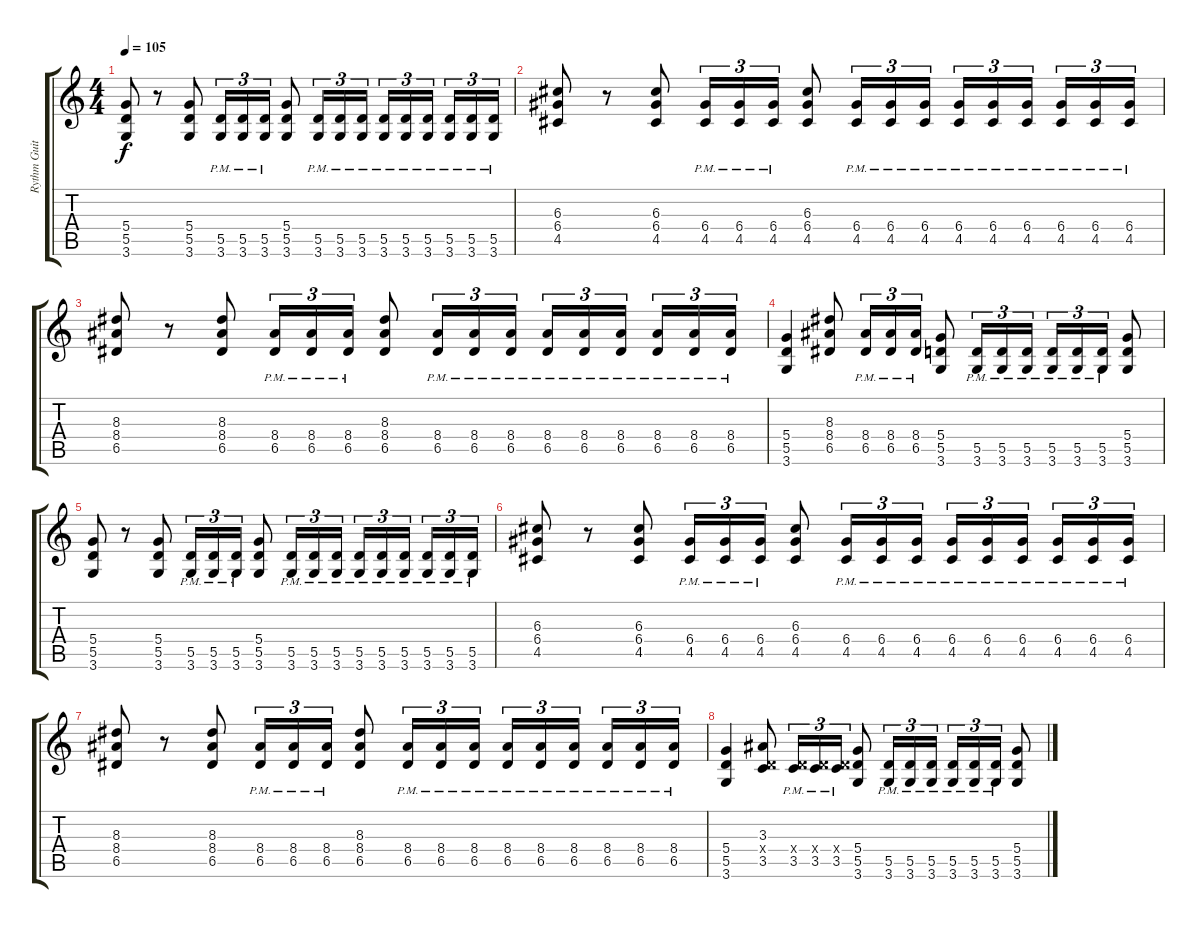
\track ("Rythm Guitar" "Rythm Guit") {instrument distortionguitar}
\staff {score tabs}
\tuning (E4 B3 G3 D3 A2 E2) {hide}
\ts (4 4)
\tempo 105
\clef g2
\ks c
(5.4 5.5 3.6).8{dy f} r.8 (5.4 5.5 3.6).8 (5.5{pm} 3.6{pm}).16{tu (3 2)} (5.5{pm} 3.6{pm}).16{tu (3 2)} (5.5{pm} 3.6{pm}).16{tu (3 2)} (5.4 5.5 3.6).8 (5.5{pm} 3.6{pm}).16{tu (3 2)} (5.5{pm} 3.6{pm}).16{tu (3 2)} (5.5{pm} 3.6{pm}).16{tu (3 2)} (5.5{pm} 3.6{pm}).16{tu (3 2)} (5.5{pm} 3.6{pm}).16{tu (3 2)} (5.5{pm} 3.6{pm}).16{tu (3 2) beam splitsecondary} (5.5{pm} 3.6{pm}).16{tu (3 2)} (5.5{pm} 3.6{pm}).16{tu (3 2)} (5.5{pm} 3.6{pm}).16{tu (3 2)} |
(6.3 6.4 4.5).8 r.8 (6.3 6.4 4.5).8 (6.4{pm} 4.5{pm}).16{tu (3 2)} (6.4{pm} 4.5{pm}).16{tu (3 2)} (6.4{pm} 4.5{pm}).16{tu (3 2)} (6.3 6.4 4.5).8 (6.4{pm} 4.5{pm}).16{tu (3 2)} (6.4{pm} 4.5{pm}).16{tu (3 2)} (6.4{pm} 4.5{pm}).16{tu (3 2)} (6.4{pm} 4.5{pm}).16{tu (3 2)} (6.4{pm} 4.5{pm}).16{tu (3 2)} (6.4{pm} 4.5{pm}).16{tu (3 2) beam splitsecondary} (6.4{pm} 4.5{pm}).16{tu (3 2)} (6.4{pm} 4.5{pm}).16{tu (3 2)} (6.4{pm} 4.5{pm}).16{tu (3 2)} |
(8.3 8.4 6.5).8 r.8 (8.3 8.4 6.5).8 (8.4{pm} 6.5{pm}).16{tu (3 2)} (8.4{pm} 6.5{pm}).16{tu (3 2)} (8.4{pm} 6.5{pm}).16{tu (3 2)} (8.3 8.4 6.5).8 (8.4{pm} 6.5{pm}).16{tu (3 2)} (8.4{pm} 6.5{pm}).16{tu (3 2)} (8.4{pm} 6.5{pm}).16{tu (3 2)} (8.4{pm} 6.5{pm}).16{tu (3 2)} (8.4{pm} 6.5{pm}).16{tu (3 2)} (8.4{pm} 6.5{pm}).16{tu (3 2) beam splitsecondary} (8.4{pm} 6.5{pm}).16{tu (3 2)} (8.4{pm} 6.5{pm}).16{tu (3 2)} (8.4{pm} 6.5{pm}).16{tu (3 2)} |
(5.4 5.5 3.6).4 (8.3 8.4 6.5).8 (8.4{pm} 6.5{pm}).16{tu (3 2)} (8.4{pm} 6.5{pm}).16{tu (3 2)} (8.4{pm} 6.5{pm}).16{tu (3 2)} (5.4 5.5 3.6).8 (5.5{pm} 3.6{pm}).16{tu (3 2)} (5.5{pm} 3.6{pm}).16{tu (3 2)} (5.5{pm} 3.6{pm}).16{tu (3 2)} (5.5{pm} 3.6{pm}).16{tu (3 2)} (5.5{pm} 3.6{pm}).16{tu (3 2)} (5.5{pm} 3.6{pm}).16{tu (3 2)} (5.4 5.5 3.6).8 |
(5.4 5.5 3.6).8 r.8 (5.4 5.5 3.6).8 (5.5{pm} 3.6{pm}).16{tu (3 2)} (5.5{pm} 3.6{pm}).16{tu (3 2)} (5.5{pm} 3.6{pm}).16{tu (3 2)} (5.4 5.5 3.6).8 (5.5{pm} 3.6{pm}).16{tu (3 2)} (5.5{pm} 3.6{pm}).16{tu (3 2)} (5.5{pm} 3.6{pm}).16{tu (3 2)} (5.5{pm} 3.6{pm}).16{tu (3 2)} (5.5{pm} 3.6{pm}).16{tu (3 2)} (5.5{pm} 3.6{pm}).16{tu (3 2) beam splitsecondary} (5.5{pm} 3.6{pm}).16{tu (3 2)} (5.5{pm} 3.6{pm}).16{tu (3 2)} (5.5{pm} 3.6{pm}).16{tu (3 2)} |
(6.3 6.4 4.5).8 r.8 (6.3 6.4 4.5).8 (6.4{pm} 4.5{pm}).16{tu (3 2)} (6.4{pm} 4.5{pm}).16{tu (3 2)} (6.4{pm} 4.5{pm}).16{tu (3 2)} (6.3 6.4 4.5).8 (6.4{pm} 4.5{pm}).16{tu (3 2)} (6.4{pm} 4.5{pm}).16{tu (3 2)} (6.4{pm} 4.5{pm}).16{tu (3 2)} (6.4{pm} 4.5{pm}).16{tu (3 2)} (6.4{pm} 4.5{pm}).16{tu (3 2)} (6.4{pm} 4.5{pm}).16{tu (3 2) beam splitsecondary} (6.4{pm} 4.5{pm}).16{tu (3 2)} (6.4{pm} 4.5{pm}).16{tu (3 2)} (6.4{pm} 4.5{pm}).16{tu (3 2)} |
(8.3 8.4 6.5).8 r.8 (8.3 8.4 6.5).8 (8.4{pm} 6.5{pm}).16{tu (3 2)} (8.4{pm} 6.5{pm}).16{tu (3 2)} (8.4{pm} 6.5{pm}).16{tu (3 2)} (8.3 8.4 6.5).8 (8.4{pm} 6.5{pm}).16{tu (3 2)} (8.4{pm} 6.5{pm}).16{tu (3 2)} (8.4{pm} 6.5{pm}).16{tu (3 2)} (8.4{pm} 6.5{pm}).16{tu (3 2)} (8.4{pm} 6.5{pm}).16{tu (3 2)} (8.4{pm} 6.5{pm}).16{tu (3 2) beam splitsecondary} (8.4{pm} 6.5{pm}).16{tu (3 2)} (8.4{pm} 6.5{pm}).16{tu (3 2)} (8.4{pm} 6.5{pm}).16{tu (3 2)} |
(5.4 5.5 3.6).4 (3.3 0.4{x} 3.5).8 (0.4{x} 3.5{pm}).16{tu (3 2)} (0.4{x} 3.5{pm}).16{tu (3 2)} (0.4{x} 3.5{pm}).16{tu (3 2)} (5.4 5.5 3.6).8 (5.5{pm} 3.6{pm}).16{tu (3 2)} (5.5{pm} 3.6{pm}).16{tu (3 2)} (5.5{pm} 3.6{pm}).16{tu (3 2)} (5.5{pm} 3.6{pm}).16{tu (3 2)} (5.5{pm} 3.6{pm}).16{tu (3 2)} (5.5{pm} 3.6{pm}).16{tu (3 2)} (5.4 5.5 3.6).8
